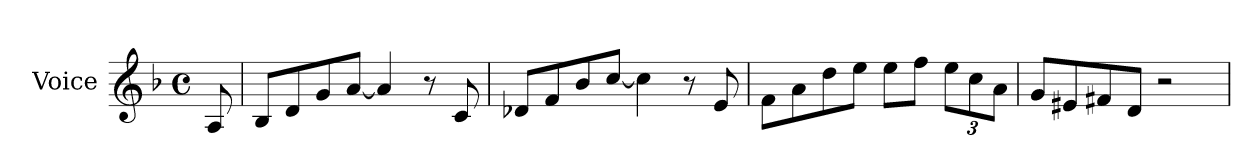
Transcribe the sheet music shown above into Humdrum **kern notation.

**kern
*part1
*staff1
*I"Voice
*I'Voice
*clefG2
*k[b-]
*M4/4
*met(c)
=
8A/
=1
8B-/L
8d/
8g/
[<8a/J
4a/]
8r
8c/
=2
8d-X/L
8f/
8b-/
[>8cc/J
4cc\]
8r
8e/
=3
8f\L
8a\
8dd\
8ee\J
8ee\L
8ff\J
12ee\L
12cc\
12a\J
=4
8g/L
8e#X/
8f#X/
8d/J
2rcc
=
*-
